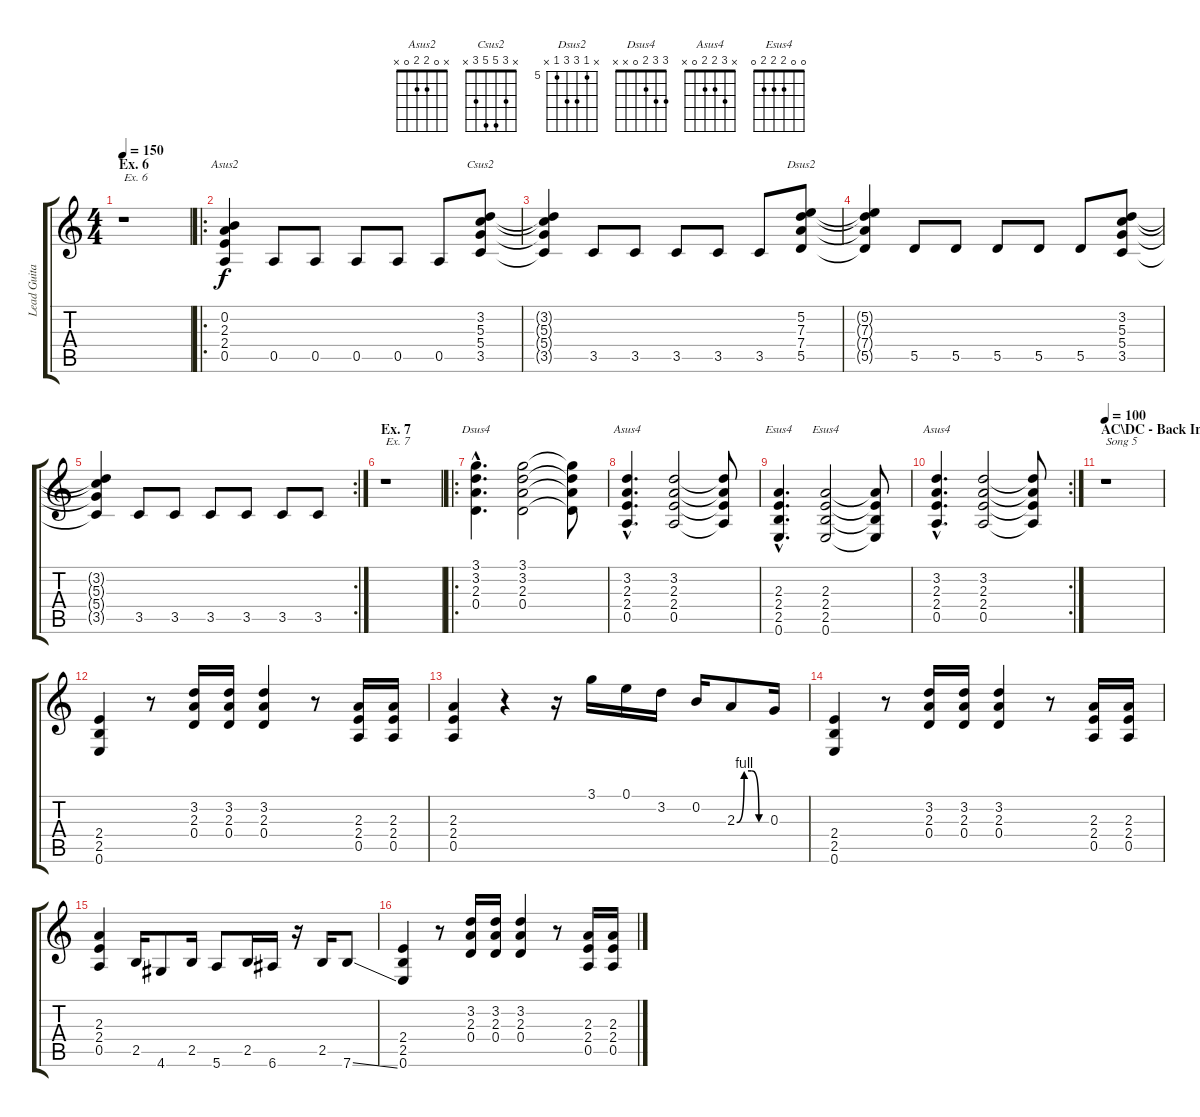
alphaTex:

\track ("Lead Guitar" "Lead Guita") {instrument distortionguitar}
\staff {score tabs}
\tuning (E4 B3 G3 D3 A2 E2) {hide}
\chord ("Asus2" x 0 2 2 0 x)
\chord ("Csus2" x 3 5 5 3 x)
\chord ("Dsus2" x 5 7 7 5 x) {firstfret 5}
\chord ("Dsus4" 3 3 2 0 x x)
\chord ("Asus4" 0 3 2 2 0 x)
\chord ("Esus4" x x 2 2 2 0)
\chord ("Esus4" 0 0 2 2 2 0)
\chord ("Asus4" x 3 2 2 0 x)
\ts (4 4)
\section ("" "Ex. 6")
\tempo 150
\clef g2
\ks c
r.1{txt "Ex. 6" dy f} |
\ro
(0.2 2.3 2.4 0.5).4{ch "Asus2" instrument distortionguitar} 0.5.8{instrument electricguitarmuted} 0.5.8 0.5.8 0.5.8 0.5.8 (3.2 5.3 5.4 3.5).8{ch "Csus2" instrument distortionguitar} |
(3.2{t} 5.3{t} 5.4{t} 3.5{t}).4 3.5.8{instrument electricguitarmuted} 3.5.8 3.5.8 3.5.8 3.5.8 (5.2 7.3 7.4 5.5).8{ch "Dsus2" instrument distortionguitar} |
(5.2{t} 7.3{t} 7.4{t} 5.5{t}).4 5.5.8{instrument electricguitarmuted} 5.5.8 5.5.8 5.5.8 5.5.8 (3.2 5.3 5.4 3.5).8{instrument distortionguitar} |
\rc 2
(3.2{t} 5.3{t} 5.4{t} 3.5{t}).4 3.5.8{instrument electricguitarmuted} 3.5.8 3.5.8 3.5.8 3.5.8 3.5.8 |
\section ("" "Ex. 7")
r.1{txt "Ex. 7" instrument distortionguitar} |
\ro
(3.1{hac} 3.2{hac} 2.3{hac} 0.4{hac}).4{d ch "Dsus4"} (3.1 3.2 2.3 0.4).2 (3.1{t} 3.2{t} 2.3{t} 0.4{t}).8 |
(3.2{hac} 2.3{hac} 2.4{hac} 0.5{hac}).4{d ch "Asus4"} (3.2 2.3 2.4 0.5).2 (3.2{t} 2.3{t} 2.4{t} 0.5{t}).8 |
(2.3{hac} 2.4{hac} 2.5{hac} 0.6{hac}).4{d ch "Esus4"} (2.3 2.4 2.5 0.6).2{ch "Esus4"} (2.3{t} 2.4{t} 2.5{t} 0.6{t}).8 |
\rc 2
(3.2{hac} 2.3{hac} 2.4{hac} 0.5{hac}).4{d ch "Asus4"} (3.2 2.3 2.4 0.5).2 (3.2{t} 2.3{t} 2.4{t} 0.5{t}).8 |
\section ("" "AC\\DC - Back In Black")
\tempo 100
r.1{txt "Song 5"} |
(2.4 2.5 0.6).4 r.8 (3.2 2.3 0.4).16 (3.2 2.3 0.4).16 (3.2 2.3 0.4).4 r.8 (2.3 2.4 0.5).16 (2.3 2.4 0.5).16 |
(2.3 2.4 0.5).4 r.4 r.16 3.1.16 0.1.16 3.2.16 0.2.16 2.3{be (custom 0 0 15 4 30 4 45 0 60 0)}.8 0.3.16 |
(2.4 2.5 0.6).4 r.8 (3.2 2.3 0.4).16 (3.2 2.3 0.4).16 (3.2 2.3 0.4).4 r.8 (2.3 2.4 0.5).16 (2.3 2.4 0.5).16 |
(2.3 2.4 0.5).4 2.5.16 4.6.8 2.5.16 5.6.8 2.5.16 6.6.16 r.16 2.5.16 7.6{ss}.8 |
(2.4 2.5 0.6).4 r.8 (3.2 2.3 0.4).16 (3.2 2.3 0.4).16 (3.2 2.3 0.4).4 r.8 (2.3 2.4 0.5).16 (2.3 2.4 0.5).16
